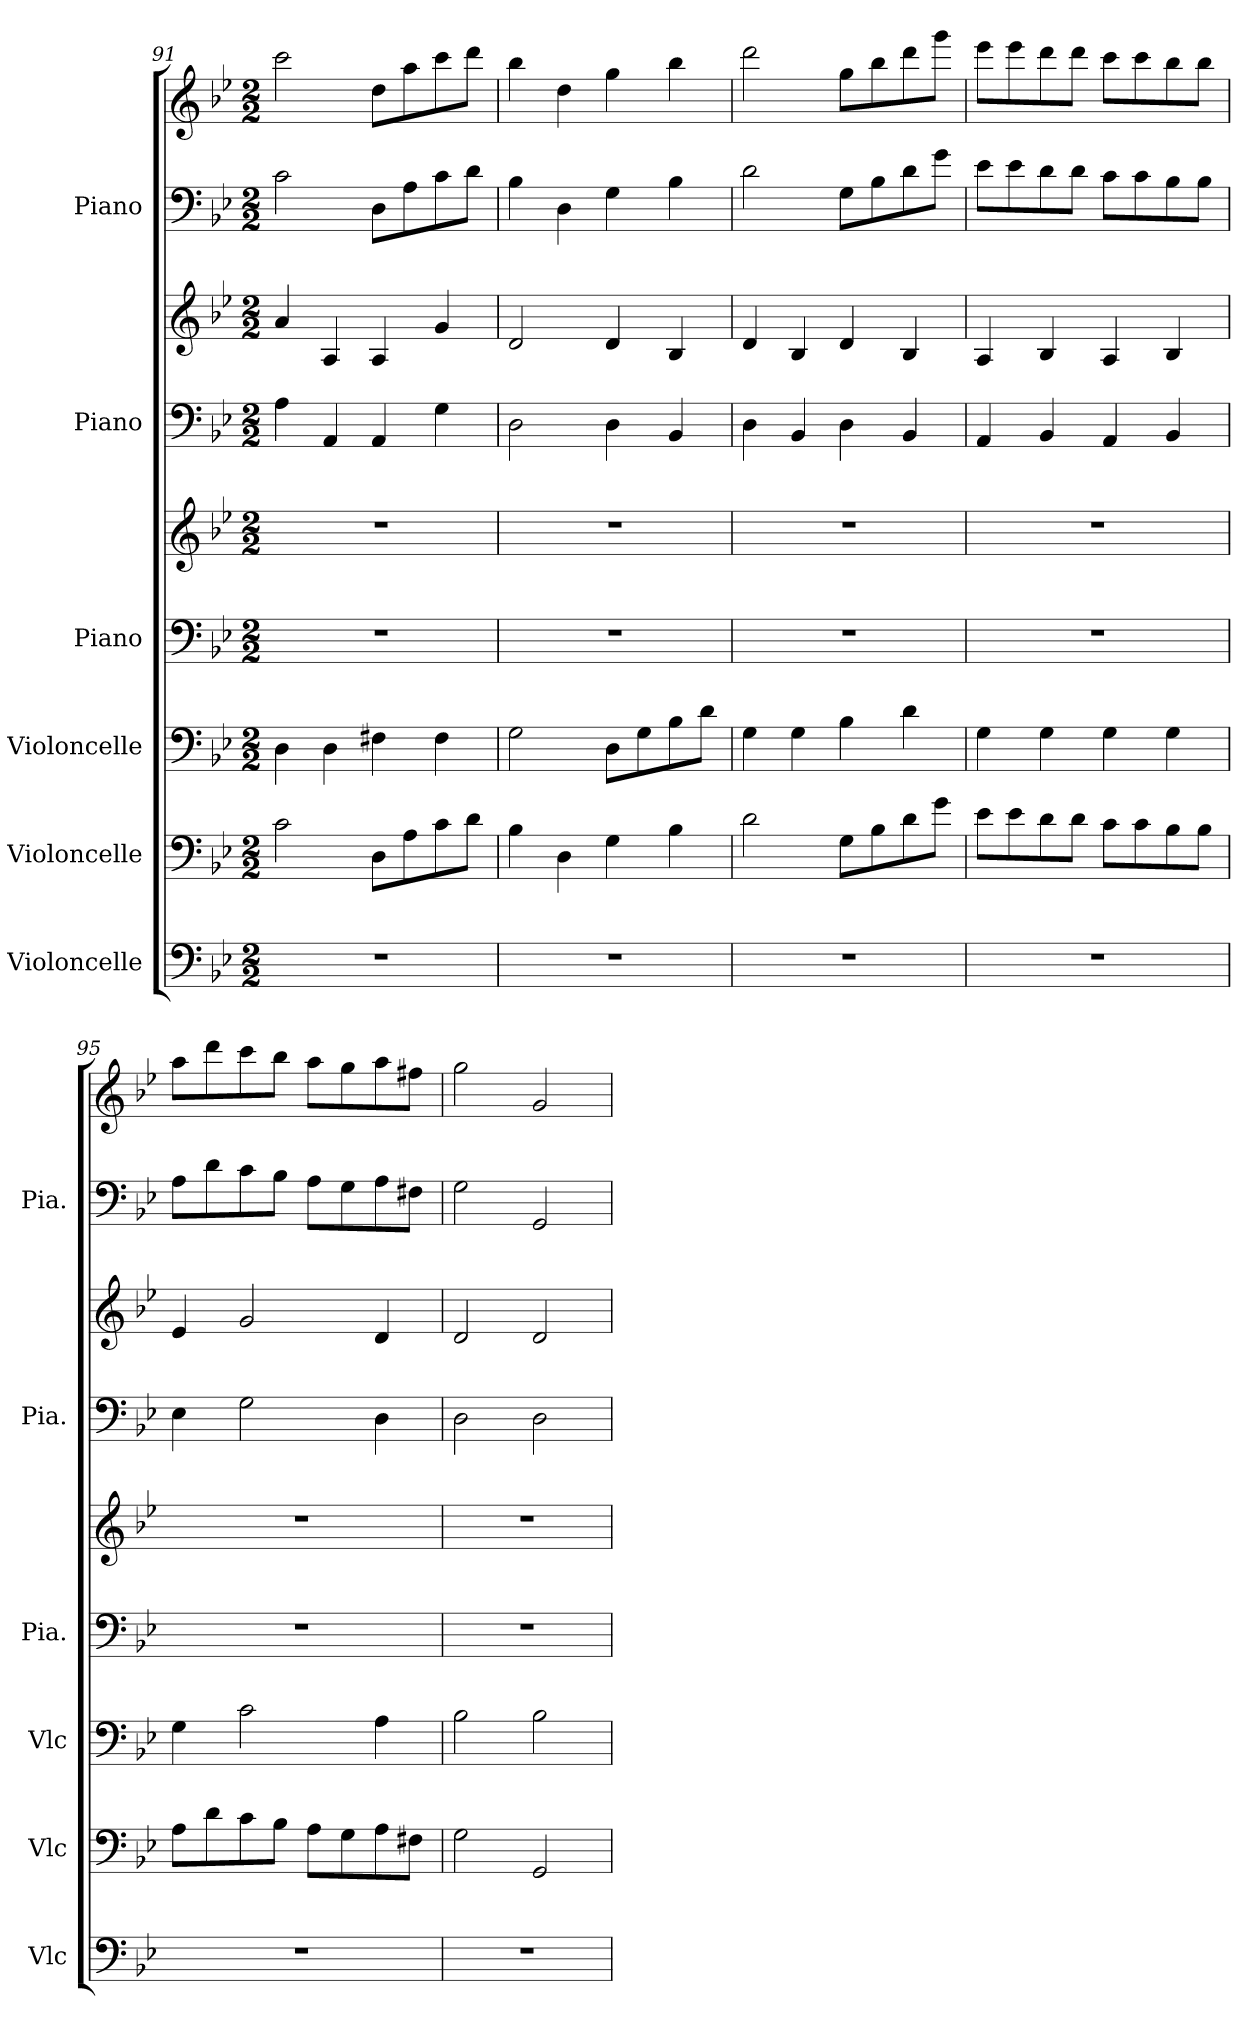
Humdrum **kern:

**kern	**kern	**kern	**kern	**kern	**kern	**kern	**kern	**kern
*part6	*part5	*part4	*part3	*part3	*part2	*part2	*part1	*part1
*staff9	*staff8	*staff7	*staff6	*staff5	*staff4	*staff3	*staff2	*staff1
*I"Violoncelle	*I"Violoncelle	*I"Violoncelle	*I"Piano	*	*I"Piano	*	*I"Piano	*
*I'Vlc	*I'Vlc	*I'Vlc	*I'Pia.	*	*I'Pia.	*	*I'Pia.	*
*clefF4	*clefF4	*clefF4	*clefF4	*clefG2	*clefF4	*clefG2	*clefF4	*clefG2
*k[b-e-]	*k[b-e-]	*k[b-e-]	*k[b-e-]	*k[b-e-]	*k[b-e-]	*k[b-e-]	*k[b-e-]	*k[b-e-]
*M2/2	*M2/2	*M2/2	*M2/2	*M2/2	*M2/2	*M2/2	*M2/2	*M2/2
=91	=91	=91	=91	=91	=91	=91	=91	=91
1r	2c\	4D\	1r	1r	4A\	4a/	2c\	2ccc\
.	.	4D\	.	.	4AA/	4A/	.	.
.	8D\L	4F#X\	.	.	4AA/	4A/	8D\L	8dd\L
.	8A\	.	.	.	.	.	8A\	8aa\
.	8c\	4F#\	.	.	4G\	4g/	8c\	8ccc\
.	8d\J	.	.	.	.	.	8d\J	8ddd\J
=92	=92	=92	=92	=92	=92	=92	=92	=92
1r	4B-\	2G\	1r	1r	2D\	2d/	4B-\	4bb-\
.	4D\	.	.	.	.	.	4D\	4dd\
.	4G\	8D\L	.	.	4D\	4d/	4G\	4gg\
.	.	8G\	.	.	.	.	.	.
.	4B-\	8B-\	.	.	4BB-/	4B-/	4B-\	4bb-\
.	.	8d\J	.	.	.	.	.	.
=93	=93	=93	=93	=93	=93	=93	=93	=93
1r	2d\	4G\	1r	1r	4D\	4d/	2d\	2ddd\
.	.	4G\	.	.	4BB-/	4B-/	.	.
.	8G\L	4B-\	.	.	4D\	4d/	8G\L	8gg\L
.	8B-\	.	.	.	.	.	8B-\	8bb-\
.	8d\	4d\	.	.	4BB-/	4B-/	8d\	8ddd\
.	8g\J	.	.	.	.	.	8g\J	8ggg\J
=94	=94	=94	=94	=94	=94	=94	=94	=94
1r	8e-\L	4G\	1r	1r	4AA/	4A/	8e-\L	8eee-\L
.	8e-\	.	.	.	.	.	8e-\	8eee-\
.	8d\	4G\	.	.	4BB-/	4B-/	8d\	8ddd\
.	8d\J	.	.	.	.	.	8d\J	8ddd\J
.	8c\L	4G\	.	.	4AA/	4A/	8c\L	8ccc\L
.	8c\	.	.	.	.	.	8c\	8ccc\
.	8B-\	4G\	.	.	4BB-/	4B-/	8B-\	8bb-\
.	8B-\J	.	.	.	.	.	8B-\J	8bb-\J
!!LO:LB:g=z
=95	=95	=95	=95	=95	=95	=95	=95	=95
1r	8A\L	4G\	1r	1r	4E-\	4e-/	8A\L	8aa\L
.	8d\	.	.	.	.	.	8d\	8ddd\
.	8c\	2c\	.	.	2G\	2g/	8c\	8ccc\
.	8B-\J	.	.	.	.	.	8B-\J	8bb-\J
.	8A\L	.	.	.	.	.	8A\L	8aa\L
.	8G\	.	.	.	.	.	8G\	8gg\
.	8A\	4A\	.	.	4D\	4d/	8A\	8aa\
.	8F#X\J	.	.	.	.	.	8F#X\J	8ff#X\J
=96	=96	=96	=96	=96	=96	=96	=96	=96
1r	2G\	2B-\	1r	1r	2D\	2d/	2G\	2gg\
.	2GG/	2B-\	.	.	2D\	2d/	2GG/	2g/
=	=	=	=	=	=	=	=	=
*-	*-	*-	*-	*-	*-	*-	*-	*-
